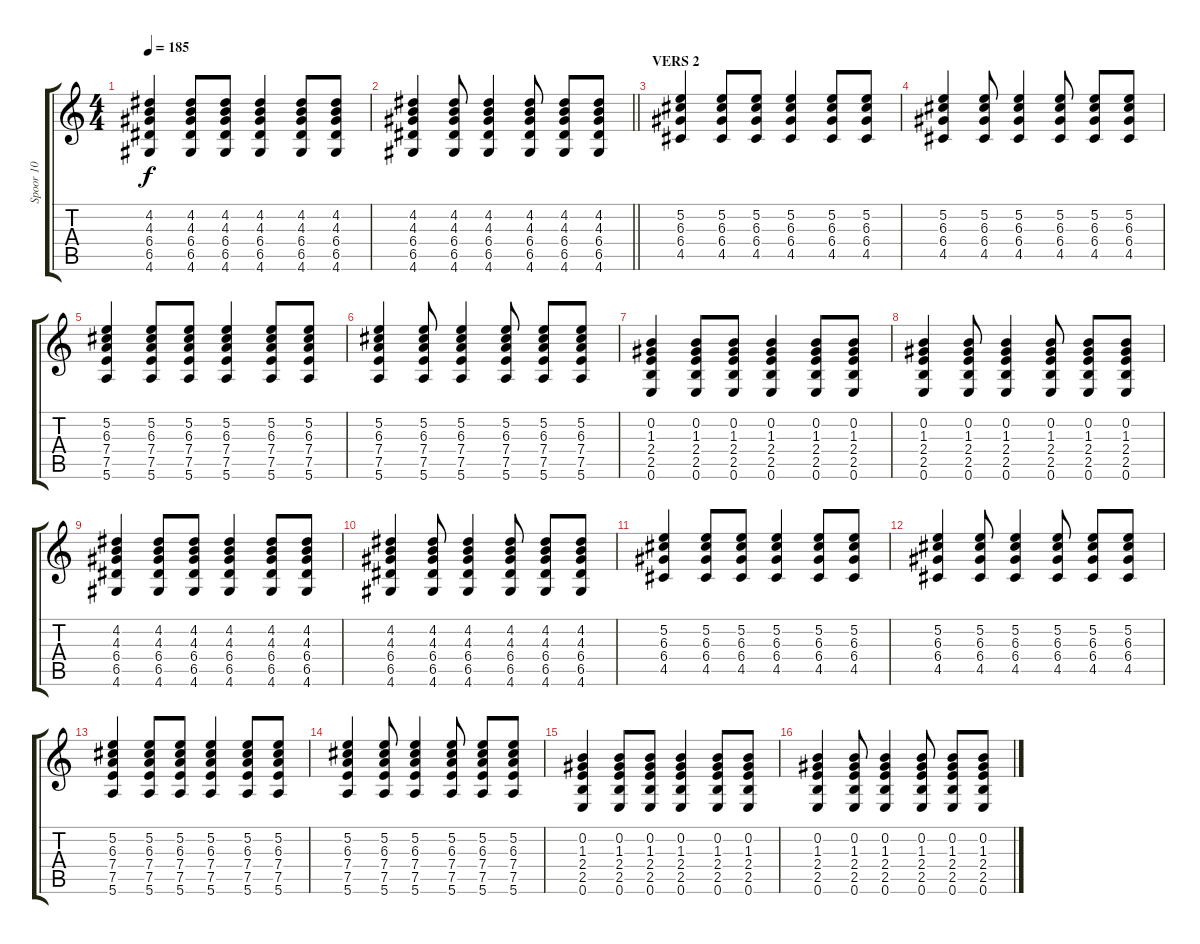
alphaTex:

\track ("Spoor 10" "Spoor 10") {instrument acousticguitarnylon}
\staff {score tabs}
\tuning (E4 B3 G3 D3 A2 E2) {hide}
\ts (4 4)
\tempo 185
\clef g2
\ks c
(4.2 4.3 6.4 6.5 4.6).4{dy f} (4.2 4.3 6.4 6.5 4.6).8 (4.2 4.3 6.4 6.5 4.6).8 (4.2 4.3 6.4 6.5 4.6).4 (4.2 4.3 6.4 6.5 4.6).8 (4.2 4.3 6.4 6.5 4.6).8 |
\barLineRight lightlight
(4.2 4.3 6.4 6.5 4.6).4 (4.2 4.3 6.4 6.5 4.6).8 (4.2 4.3 6.4 6.5 4.6).4 (4.2 4.3 6.4 6.5 4.6).8 (4.2 4.3 6.4 6.5 4.6).8 (4.2 4.3 6.4 6.5 4.6).8 |
\section ("" "VERS 2")
(5.2 6.3 6.4 4.5).4 (5.2 6.3 6.4 4.5).8 (5.2 6.3 6.4 4.5).8 (5.2 6.3 6.4 4.5).4 (5.2 6.3 6.4 4.5).8 (5.2 6.3 6.4 4.5).8 |
(5.2 6.3 6.4 4.5).4 (5.2 6.3 6.4 4.5).8 (5.2 6.3 6.4 4.5).4 (5.2 6.3 6.4 4.5).8 (5.2 6.3 6.4 4.5).8 (5.2 6.3 6.4 4.5).8 |
(5.2 6.3 7.4 7.5 5.6).4 (5.2 6.3 7.4 7.5 5.6).8 (5.2 6.3 7.4 7.5 5.6).8 (5.2 6.3 7.4 7.5 5.6).4 (5.2 6.3 7.4 7.5 5.6).8 (5.2 6.3 7.4 7.5 5.6).8 |
(5.2 6.3 7.4 7.5 5.6).4 (5.2 6.3 7.4 7.5 5.6).8 (5.2 6.3 7.4 7.5 5.6).4 (5.2 6.3 7.4 7.5 5.6).8 (5.2 6.3 7.4 7.5 5.6).8 (5.2 6.3 7.4 7.5 5.6).8 |
(0.2 1.3 2.4 2.5 0.6).4 (0.2 1.3 2.4 2.5 0.6).8 (0.2 1.3 2.4 2.5 0.6).8 (0.2 1.3 2.4 2.5 0.6).4 (0.2 1.3 2.4 2.5 0.6).8 (0.2 1.3 2.4 2.5 0.6).8 |
(0.2 1.3 2.4 2.5 0.6).4 (0.2 1.3 2.4 2.5 0.6).8 (0.2 1.3 2.4 2.5 0.6).4 (0.2 1.3 2.4 2.5 0.6).8 (0.2 1.3 2.4 2.5 0.6).8 (0.2 1.3 2.4 2.5 0.6).8 |
(4.2 4.3 6.4 6.5 4.6).4 (4.2 4.3 6.4 6.5 4.6).8 (4.2 4.3 6.4 6.5 4.6).8 (4.2 4.3 6.4 6.5 4.6).4 (4.2 4.3 6.4 6.5 4.6).8 (4.2 4.3 6.4 6.5 4.6).8 |
(4.2 4.3 6.4 6.5 4.6).4 (4.2 4.3 6.4 6.5 4.6).8 (4.2 4.3 6.4 6.5 4.6).4 (4.2 4.3 6.4 6.5 4.6).8 (4.2 4.3 6.4 6.5 4.6).8 (4.2 4.3 6.4 6.5 4.6).8 |
(5.2 6.3 6.4 4.5).4 (5.2 6.3 6.4 4.5).8 (5.2 6.3 6.4 4.5).8 (5.2 6.3 6.4 4.5).4 (5.2 6.3 6.4 4.5).8 (5.2 6.3 6.4 4.5).8 |
(5.2 6.3 6.4 4.5).4 (5.2 6.3 6.4 4.5).8 (5.2 6.3 6.4 4.5).4 (5.2 6.3 6.4 4.5).8 (5.2 6.3 6.4 4.5).8 (5.2 6.3 6.4 4.5).8 |
(5.2 6.3 7.4 7.5 5.6).4 (5.2 6.3 7.4 7.5 5.6).8 (5.2 6.3 7.4 7.5 5.6).8 (5.2 6.3 7.4 7.5 5.6).4 (5.2 6.3 7.4 7.5 5.6).8 (5.2 6.3 7.4 7.5 5.6).8 |
(5.2 6.3 7.4 7.5 5.6).4 (5.2 6.3 7.4 7.5 5.6).8 (5.2 6.3 7.4 7.5 5.6).4 (5.2 6.3 7.4 7.5 5.6).8 (5.2 6.3 7.4 7.5 5.6).8 (5.2 6.3 7.4 7.5 5.6).8 |
(0.2 1.3 2.4 2.5 0.6).4 (0.2 1.3 2.4 2.5 0.6).8 (0.2 1.3 2.4 2.5 0.6).8 (0.2 1.3 2.4 2.5 0.6).4 (0.2 1.3 2.4 2.5 0.6).8 (0.2 1.3 2.4 2.5 0.6).8 |
(0.2 1.3 2.4 2.5 0.6).4 (0.2 1.3 2.4 2.5 0.6).8 (0.2 1.3 2.4 2.5 0.6).4 (0.2 1.3 2.4 2.5 0.6).8 (0.2 1.3 2.4 2.5 0.6).8 (0.2 1.3 2.4 2.5 0.6).8
